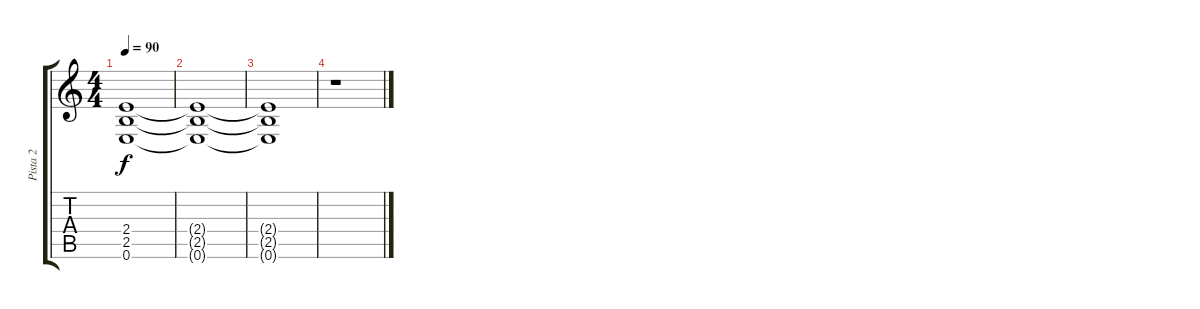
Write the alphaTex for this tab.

\track ("Pista 2" "Pista 2") {instrument overdrivenguitar}
\staff {score tabs}
\tuning (E4 B3 G3 D3 A2 E2) {hide}
\ts (4 4)
\tempo 90
\clef g2
\ks c
(2.4{t} 2.5{t} 0.6{t}).1{dy f} |
(2.4{t} 2.5{t} 0.6{t}).1 |
(2.4{t} 2.5{t} 0.6{t}).1 |
r.1
